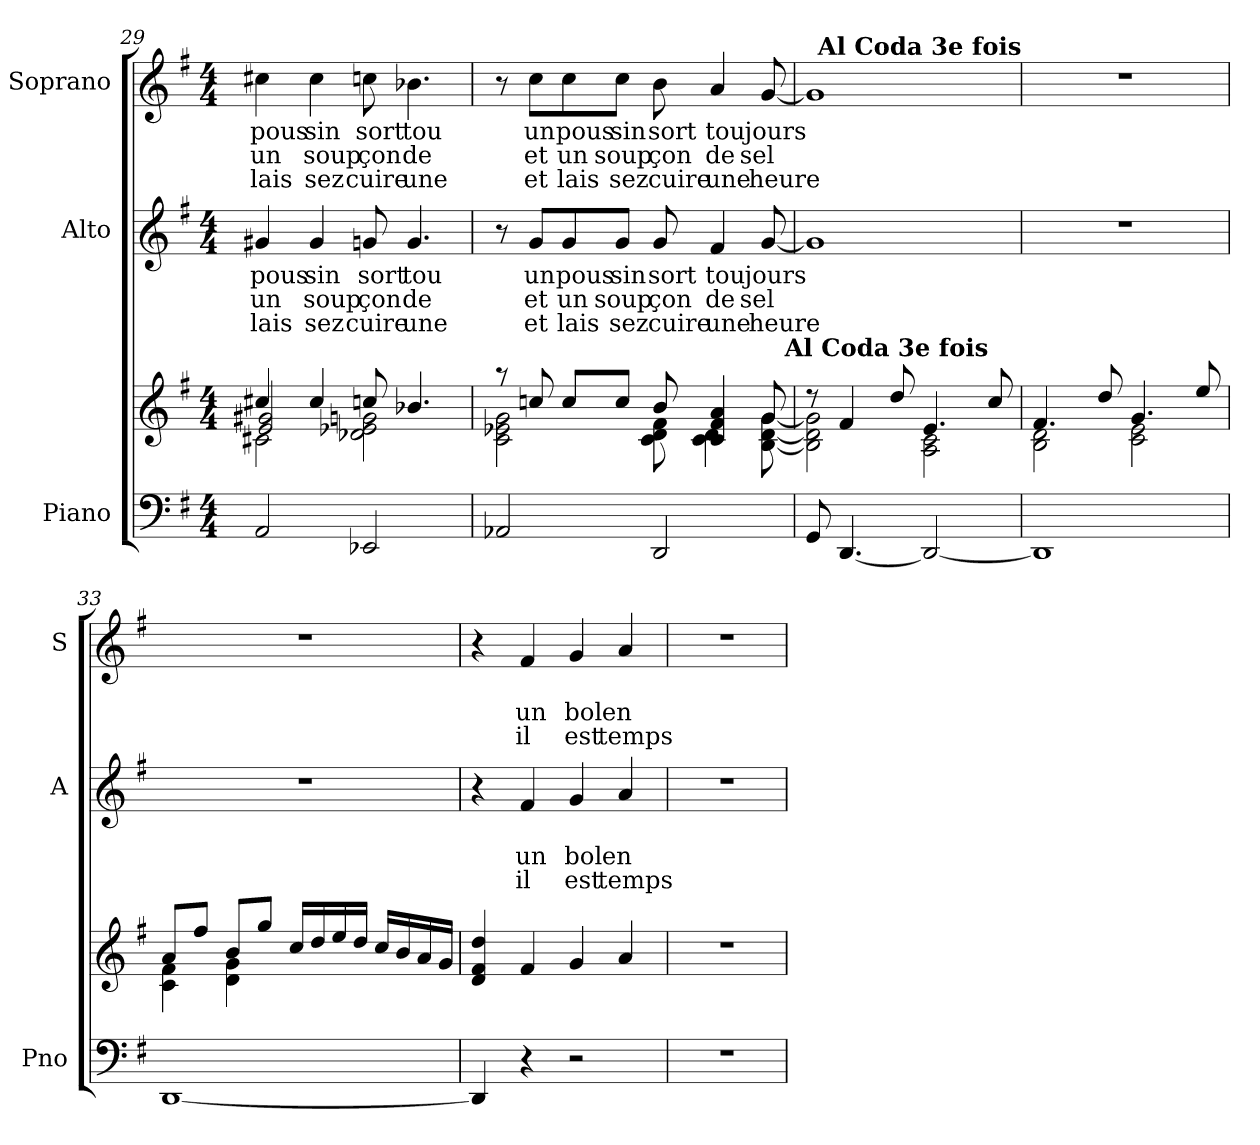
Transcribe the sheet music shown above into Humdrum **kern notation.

**kern	**kern	**kern	**text	**text	**text	**kern	**text	**text	**text
*part3	*part3	*part2	*part2	*part2	*part2	*part1	*part1	*part1	*part1
*staff4	*staff3	*staff2	*staff2	*staff2	*staff2	*staff1	*staff1	*staff1	*staff1
*I"Piano	*	*I"Alto	*	*	*	*I"Soprano	*	*	*
*I'Pno	*	*I'A	*	*	*	*I'S	*	*	*
!!LO:LB:g=z
*clefF4	*clefG2	*clefG2	*	*	*	*clefG2	*	*	*
*k[f#]	*k[f#]	*k[f#]	*	*	*	*k[f#]	*	*	*
*G:	*G:	*G:	*	*	*	*G:	*	*	*
*M4/4	*M4/4	*M4/4	*	*	*	*M4/4	*	*	*
=29	=29	=29	=29	=29	=29	=29	=29	=29	=29
*	*^	*	*	*	*	*	*	*	*
*	*	*^	*	*	*	*	*	*	*	*
!	!	!	!	!	!LO:LY:b	!LO:LY:b	!LO:LY:b	!	!	!	!
!	!	!	!	!	!	!	!	!	!LO:LY:b	!LO:LY:b	!LO:LY:b
2AA/	4cc#X/	2e/ 2g#X/	2c#X\	4g#X/	pous	un	lais	4cc#X\	pous	un	lais
!	!	!	!	!	!LO:LY:b	!LO:LY:b	!LO:LY:b	!	!	!	!
!	!	!	!	!	!	!	!	!	!LO:LY:b	!LO:LY:b	!LO:LY:b
.	4cc#/	.	.	4g#/	sin	soup	sez	4cc#\	sin	soup	sez
!	!	!	!	!	!LO:LY:b	!LO:LY:b	!LO:LY:b	!	!	!	!
!	!	!	!	!	!	!	!	!	!LO:LY:b	!LO:LY:b	!LO:LY:b
2EE-X/	8ccn/	2ryy	2d-X\ 2e-X\ 2gn\	8gn/	sort	çon	cuire	8ccn\	sort	çon	cuire
!	!	!	!	!	!LO:LY:b	!LO:LY:b	!LO:LY:b	!	!	!	!
!	!	!	!	!	!	!	!	!	!LO:LY:b	!LO:LY:b	!LO:LY:b
.	4.b-X/	.	.	4.g/	tou	de	une	4.b-X\	tou	de	une
*	*	*v	*v	*	*	*	*	*	*	*	*
=30	=30	=30	=30	=30	=30	=30	=30	=30	=30	=30
2AA-X/	8raa	2c\ 2e-X\ 2g\	8r	.	.	.	8r	.	.	.
!	!	!	!	!LO:LY:b	!LO:LY:b	!LO:LY:b	!	!	!	!
!	!	!	!	!	!	!	!	!LO:LY:b	!LO:LY:b	!LO:LY:b
.	8ccn/	.	8g/L	un	et	et	8cc\L	un	et	et
!	!	!	!	!LO:LY:b	!LO:LY:b	!LO:LY:b	!	!	!	!
!	!	!	!	!	!	!	!	!LO:LY:b	!LO:LY:b	!LO:LY:b
.	8cc/L	.	8g/	pous	un	lais	8cc\	pous	un	lais
!	!	!	!	!LO:LY:b	!LO:LY:b	!LO:LY:b	!	!	!	!
!	!	!	!	!	!	!	!	!LO:LY:b	!LO:LY:b	!LO:LY:b
.	8cc/J	.	8g/J	sin	soup	sez	8cc\J	sin	soup	sez
!	!	!	!	!LO:LY:b	!LO:LY:b	!LO:LY:b	!	!	!	!
!	!	!	!	!	!	!	!	!LO:LY:b	!LO:LY:b	!LO:LY:b
2DD/	8b/	8c\ 8d\ 8f#\	8g/	sort	çon	cuire	8b\	sort	çon	cuire
!	!	!	!	!LO:LY:b	!LO:LY:b	!LO:LY:b	!	!	!	!
!	!	!	!	!	!	!	!	!LO:LY:b	!LO:LY:b	!LO:LY:b
.	4c/ 4f#/ 4a/	4c\ 4d\	4f#/	tou	de	une	4a/	tou	de	une
!	!	!	!	!LO:LY:b	!LO:LY:b	!LO:LY:b	!	!	!	!
!	!	!	!	!	!	!	!	!LO:LY:b	!LO:LY:b	!LO:LY:b
.	8g/	[<8B\ [<8d\ [<8g\	[8g/	jours	sel	heure	[8g/	jours	sel	heure
=31	=31	=31	=31	=31	=31	=31	=31	=31	=31	=31
8GG	8rcc	2B\] 2d\] 2g\]	1g]	.	.	.	1g]	.	.	.
[4.DD/	4f#/	.	.	.	.	.	.	.	.	.
.	8dd/	.	.	.	.	.	.	.	.	.
2DD/_	4.e/	2A\ 2c\	.	.	.	.	.	.	.	.
!	!LO:TX:a:B:rj:t=Al Coda 3e fois	!	!	!	!	!	!	!	!	!
.	8cc/	.	.	.	.	.	.	.	.	.
!	!	!	!	!	!	!	!LO:TX:a:B:rj:t=Al Coda 3e fois	!	!	!
=32	=32	=32	=32	=32	=32	=32	=32	=32	=32	=32
1DD]	4.f#/	2B\ 2d\	1r	.	.	.	1r	.	.	.
.	8dd/	.	.	.	.	.	.	.	.	.
.	4.g/	2c\ 2e\	.	.	.	.	.	.	.	.
.	8ee/	.	.	.	.	.	.	.	.	.
!!LO:LB:g=z
=33	=33	=33	=33	=33	=33	=33	=33	=33	=33	=33
[<1DD	8a/L	4c\ 4f#\	1r	.	.	.	1r	.	.	.
.	8ff#/J	.	.	.	.	.	.	.	.	.
.	8b/L	4d\ 4g\	.	.	.	.	.	.	.	.
.	8gg/J	.	.	.	.	.	.	.	.	.
.	16cc/LL	2ryy	.	.	.	.	.	.	.	.
.	16dd/	.	.	.	.	.	.	.	.	.
.	16ee/	.	.	.	.	.	.	.	.	.
.	16dd/JJ	.	.	.	.	.	.	.	.	.
.	16cc/LL	.	.	.	.	.	.	.	.	.
.	16b/	.	.	.	.	.	.	.	.	.
.	16a/	.	.	.	.	.	.	.	.	.
.	16g/JJ	.	.	.	.	.	.	.	.	.
*	*v	*v	*	*	*	*	*	*	*	*
=34	=34	=34	=34	=34	=34	=34	=34	=34	=34
4DD/]	4d/ 4f#/ 4dd/	4r	.	.	.	4r	.	.	.
!	!	!	!	!LO:LY:b	!LO:LY:b	!	!	!	!
!	!	!	!	!	!	!	!	!LO:LY:b	!LO:LY:b
4r	4f#/	4f#/	.	un	il	4f#/	.	un	il
!	!	!	!	!LO:LY:b	!LO:LY:b	!	!	!	!
!	!	!	!	!	!	!	!	!LO:LY:b	!LO:LY:b
2r	4g/	4g/	.	bol	est	4g/	.	bol	est
!	!	!	!	!LO:LY:b	!LO:LY:b	!	!	!	!
!	!	!	!	!	!	!	!	!LO:LY:b	!LO:LY:b
.	4a/	4a/	.	en	temps	4a/	.	en	temps
=35	=35	=35	=35	=35	=35	=35	=35	=35	=35
1r	1r	1r	.	.	.	1r	.	.	.
=	=	=	=	=	=	=	=	=	=
*-	*-	*-	*-	*-	*-	*-	*-	*-	*-
